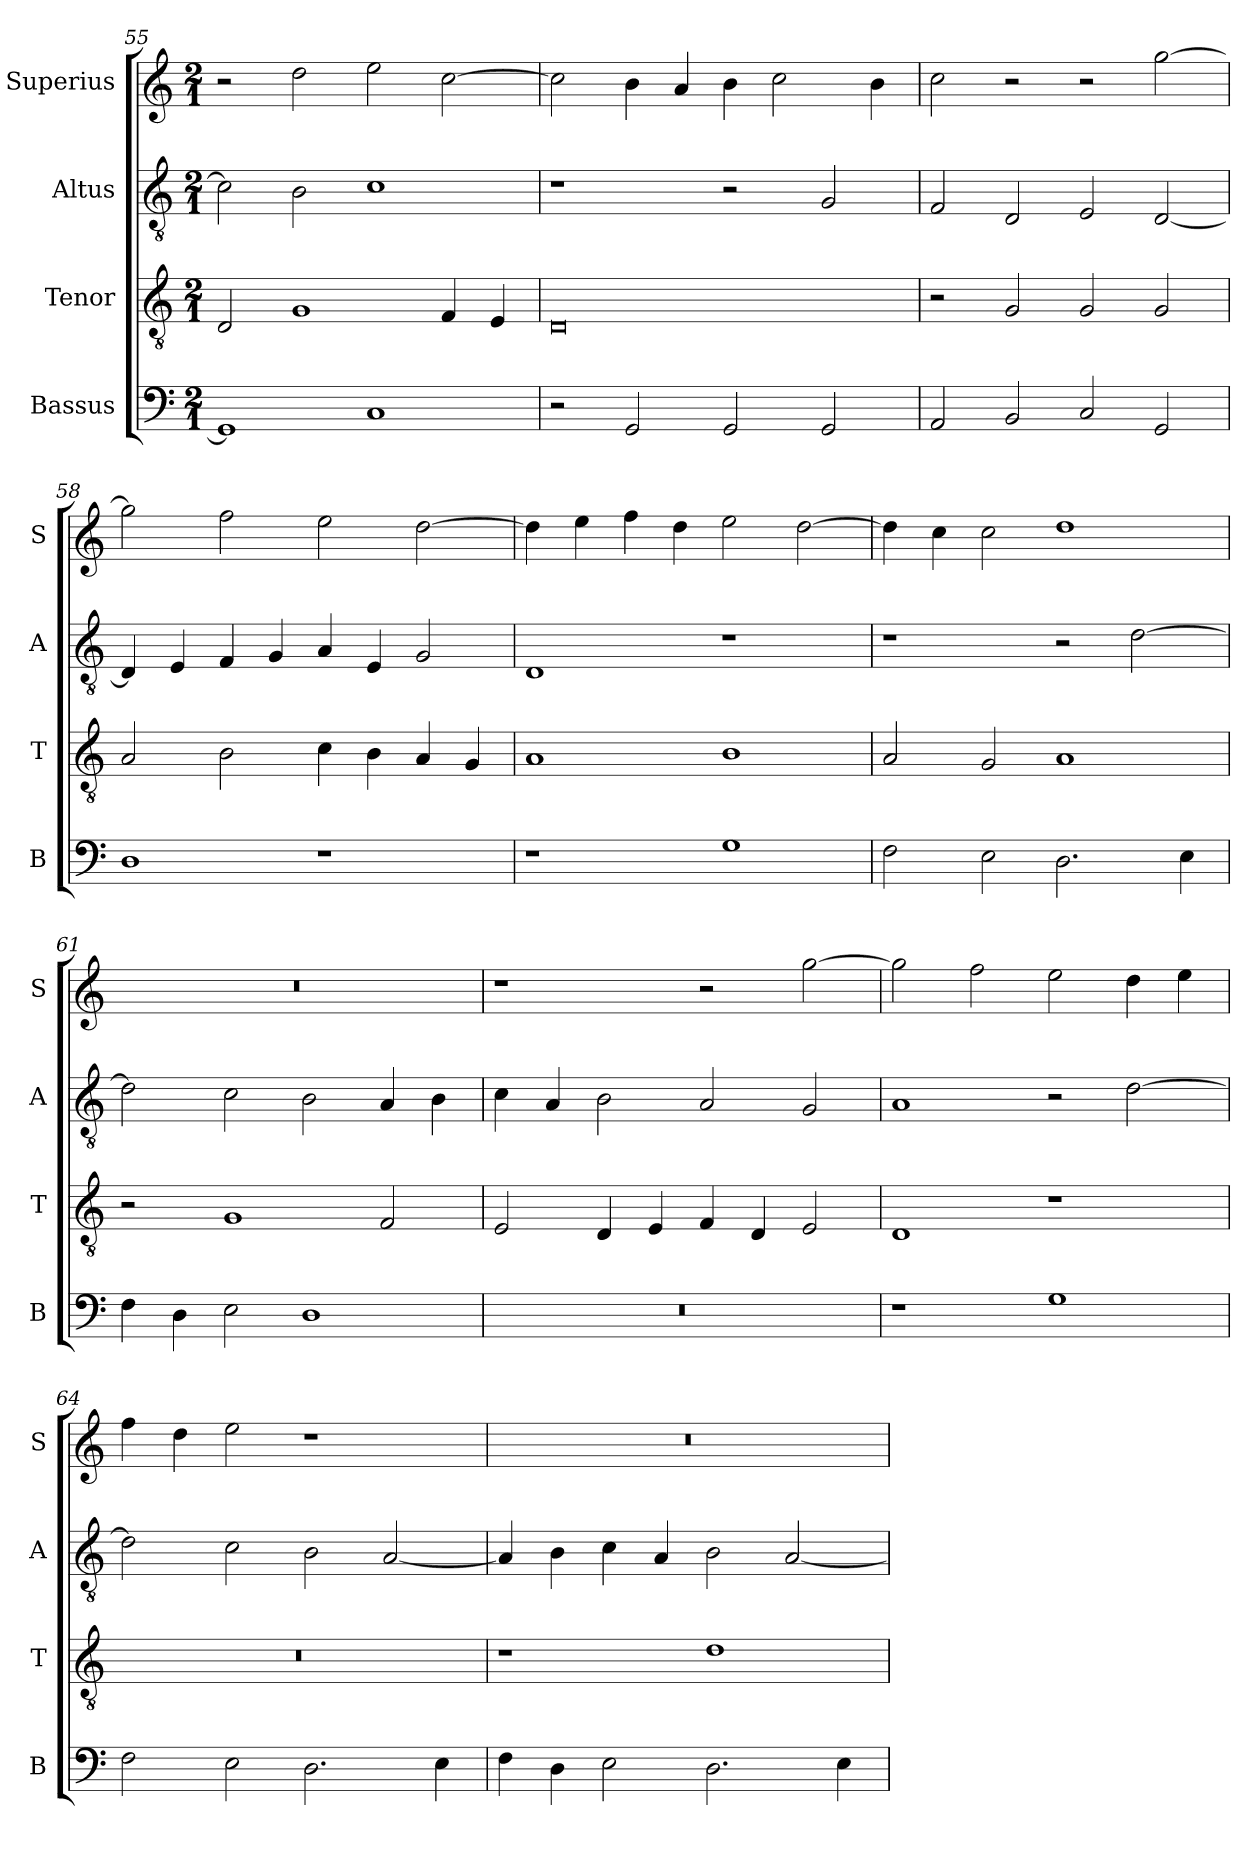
**kern	**kern	**kern	**kern
*part4	*part3	*part2	*part1
*staff4	*staff3	*staff2	*staff1
*I"Bassus	*I"Tenor	*I"Altus	*I"Superius
*I'B	*I'T	*I'A	*I'S
*clefF4	*clefGv2	*clefGv2	*clefG2
*k[]	*k[]	*k[]	*k[]
*C:	*C:	*C:	*C:
*M2/1	*M2/1	*M2/1	*M2/1
=55	=55	=55	=55
1GG]	2D	2c]	2r
.	1G	2B	2dd
1C	.	1c	2ee
.	4F	.	[2cc
.	4E	.	.
=56	=56	=56	=56
2r	0D	1r	2cc]
2GG	.	.	4b
.	.	.	4a
2GG	.	2r	4b
.	.	.	2cc
2GG	.	2G	.
.	.	.	4b
=57	=57	=57	=57
2AA	2r	2F	2cc
2BB	2G	2D	2r
2C	2G	2E	2r
2GG	2G	[2D	[2gg
=58	=58	=58	=58
1D	2A	4D]	2gg]
.	.	4E	.
.	2B	4F	2ff
.	.	4G	.
1r	4c	4A	2ee
.	4B	4E	.
.	4A	2G	[2dd
.	4G	.	.
=59	=59	=59	=59
1r	1A	1D	4dd]
.	.	.	4ee
.	.	.	4ff
.	.	.	4dd
1G	1B	1r	2ee
.	.	.	[2dd
=60	=60	=60	=60
2F	2A	1r	4dd]
.	.	.	4cc
2E	2G	.	2cc
2.D	1A	2r	1dd
.	.	[2d	.
4E	.	.	.
=61	=61	=61	=61
4F	2r	2d]	0r
4D	.	.	.
2E	1G	2c	.
1D	.	2B	.
.	2F	4A	.
.	.	4B	.
=62	=62	=62	=62
0r	2E	4c	1r
.	.	4A	.
.	4D	2B	.
.	4E	.	.
.	4F	2A	2r
.	4D	.	.
.	2E	2G	[2gg
=63	=63	=63	=63
1r	1D	1A	2gg]
.	.	.	2ff
1G	1r	2r	2ee
.	.	[2d	4dd
.	.	.	4ee
=64	=64	=64	=64
2F	0r	2d]	4ff
.	.	.	4dd
2E	.	2c	2ee
2.D	.	2B	1r
.	.	[2A	.
4E	.	.	.
=65	=65	=65	=65
4F	1r	4A]	0r
4D	.	4B	.
2E	.	4c	.
.	.	4A	.
2.D	1d	2B	.
.	.	[2A	.
4E	.	.	.
=	=	=	=
*-	*-	*-	*-
